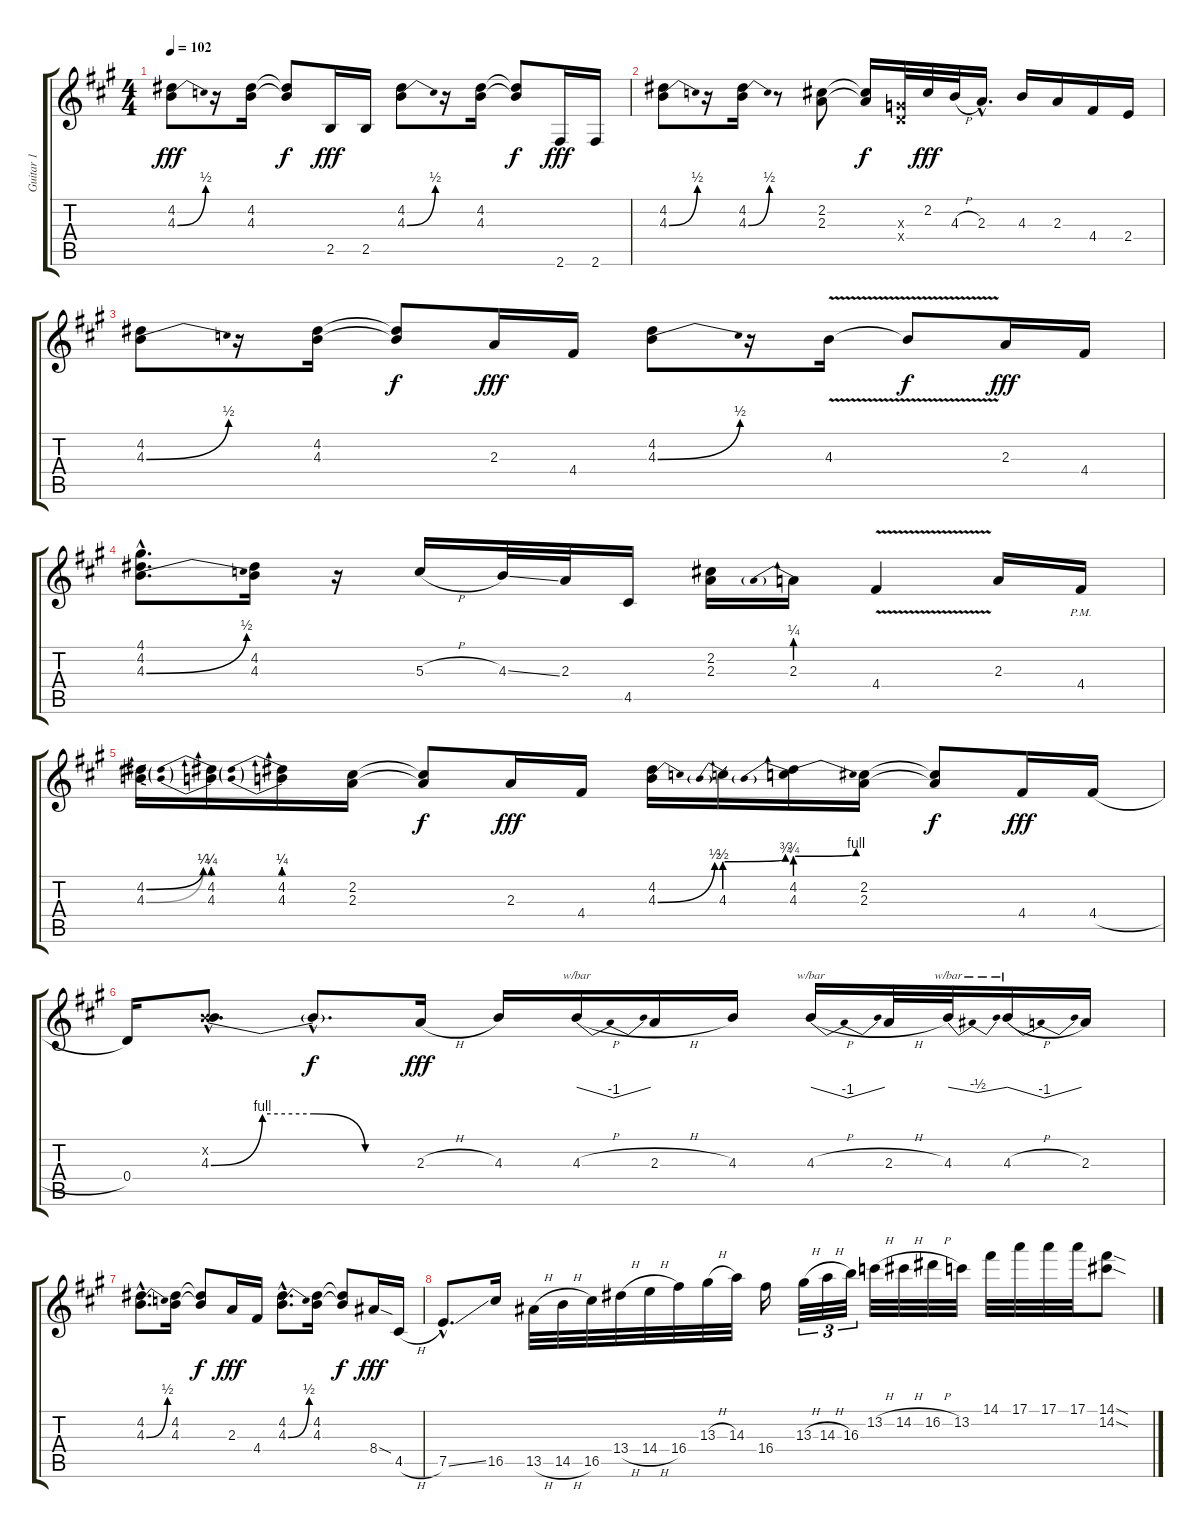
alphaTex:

\track ("Guitar 1" "Guitar 1") {instrument distortionguitar}
\staff {score tabs}
\tuning (E4 B3 G3 D3 A2 E2) {hide}
\ts (4 4)
\tempo 102
\clef g2
\ks a
(4.2 4.3{be (bend 0 0 60 2)}).8{dy fff} r.16 (4.2 4.3).16 (4.2{t} 4.3{t}).8{dy f} 2.5.16{dy fff} 2.5.16 (4.2 4.3{be (bend 0 0 60 2)}).8 r.16 (4.2 4.3).16 (4.2{t} 4.3{t}).8{dy f} 2.6.16{dy fff} 2.6.16 |
(4.2 4.3{be (bend 0 0 60 2)}).8 r.16 (4.2 4.3{be (bend 0 0 60 2)}).16 r.8 (2.2 2.3).8 (2.2{t} 2.3{t}).16{dy f} (0.3{x} 0.4{x}).32 2.2.32{dy fff} 4.3{h}.32 2.3{hac}.16{d} 4.3.16 2.3.16 4.4.16 2.4.16 |
(4.2 4.3{be (bend 0 0 60 2)}).8 r.16 (4.2 4.3).16 (4.2{t} 4.3{t}).8{dy f} 2.3.16{dy fff} 4.4.16 (4.2 4.3{be (bend 0 0 60 2)}).8 r.16 4.3{v}.16 4.3{t}.8{dy f} 2.3.16{dy fff} 4.4.16 |
(4.1{hac} 4.2{hac} 4.3{be (bend 0 0 60 2) hac}).8{d} (4.2 4.3).16 r.16 5.3{h}.16 4.3{ss}.32 2.3.32 4.5.16 (2.2 2.3).16 2.3{be (prebend 0 1 60 1)}.16 4.4{v}.4 2.3.16 4.4{pm}.16 |
(4.2{be (bend 0 0 60 1)} 4.3{be (bend 0 0 60 1)}).16 (4.2{be (prebend 0 1 60 1)} 4.3{be (prebend 0 1 60 1)}).16 (4.2{be (prebend 0 1 60 1)} 4.3{be (prebend 0 1 60 1)}).16 (2.2 2.3).16 (2.2{t} 2.3{t}).8{dy f} 2.3.16{dy fff} 4.4.16 (4.2 4.3{be (bend 0 0 60 2)}).16 4.3{be (prebendbend 0 2 60 3)}.16 (4.2 4.3{be (prebendbend 0 3 60 4)}).16 (2.2 2.3).16 (2.2{t} 2.3{t}).8{dy f} 4.4.16{dy fff} 4.4{h}.16 |
0.4.16 (0.2{hac x} 4.3{be (custom 0 0 15 4 30 4 45 0 60 0) hac}).8{d} 4.3{hac t}.8{d dy f} 2.3{h}.16{dy fff} 4.3.16 4.3{h}.16{tbe (dip default 0 0 30 -4 60 0)} 2.3{h}.16 4.3.16 4.3{h}.16{tbe (dip default 0 0 30 -4 60 0)} 2.3{h}.32 4.3.32{tbe (dip default 0 0 30 -2 60 0)} 4.3{h}.16{tbe (dip default 0 0 30 -4 60 0)} 2.3.16 |
(4.2{hac} 4.3{be (bend 0 0 60 2) hac}).8{d} (4.2 4.3).16 (4.2{t} 4.3{t}).8{dy f} 2.3.16{dy fff} 4.4.16 (4.2{hac} 4.3{be (bend 0 0 60 2) hac}).8{d} (4.2 4.3).16 (4.2{t} 4.3{t}).8{dy f} 8.4{sod}.16{dy fff} 4.5{h}.16 |
7.5{ss hac}.8{d} 16.5.16 13.5{h}.32 14.5{h}.32 16.5.32 13.4{h}.32 14.4{h}.32 16.4.32 13.3{h}.32 14.3.32 16.4.16 13.3{h}.32{tu (3 2)} 14.3{h}.32{tu (3 2)} 16.3.32{tu (3 2)} 13.2{h}.32 14.2{h}.32 16.2{h}.32 13.2.32 14.1.32 17.1.32 17.1.32 17.1.32 (14.1{sod} 14.2{sod}).8
